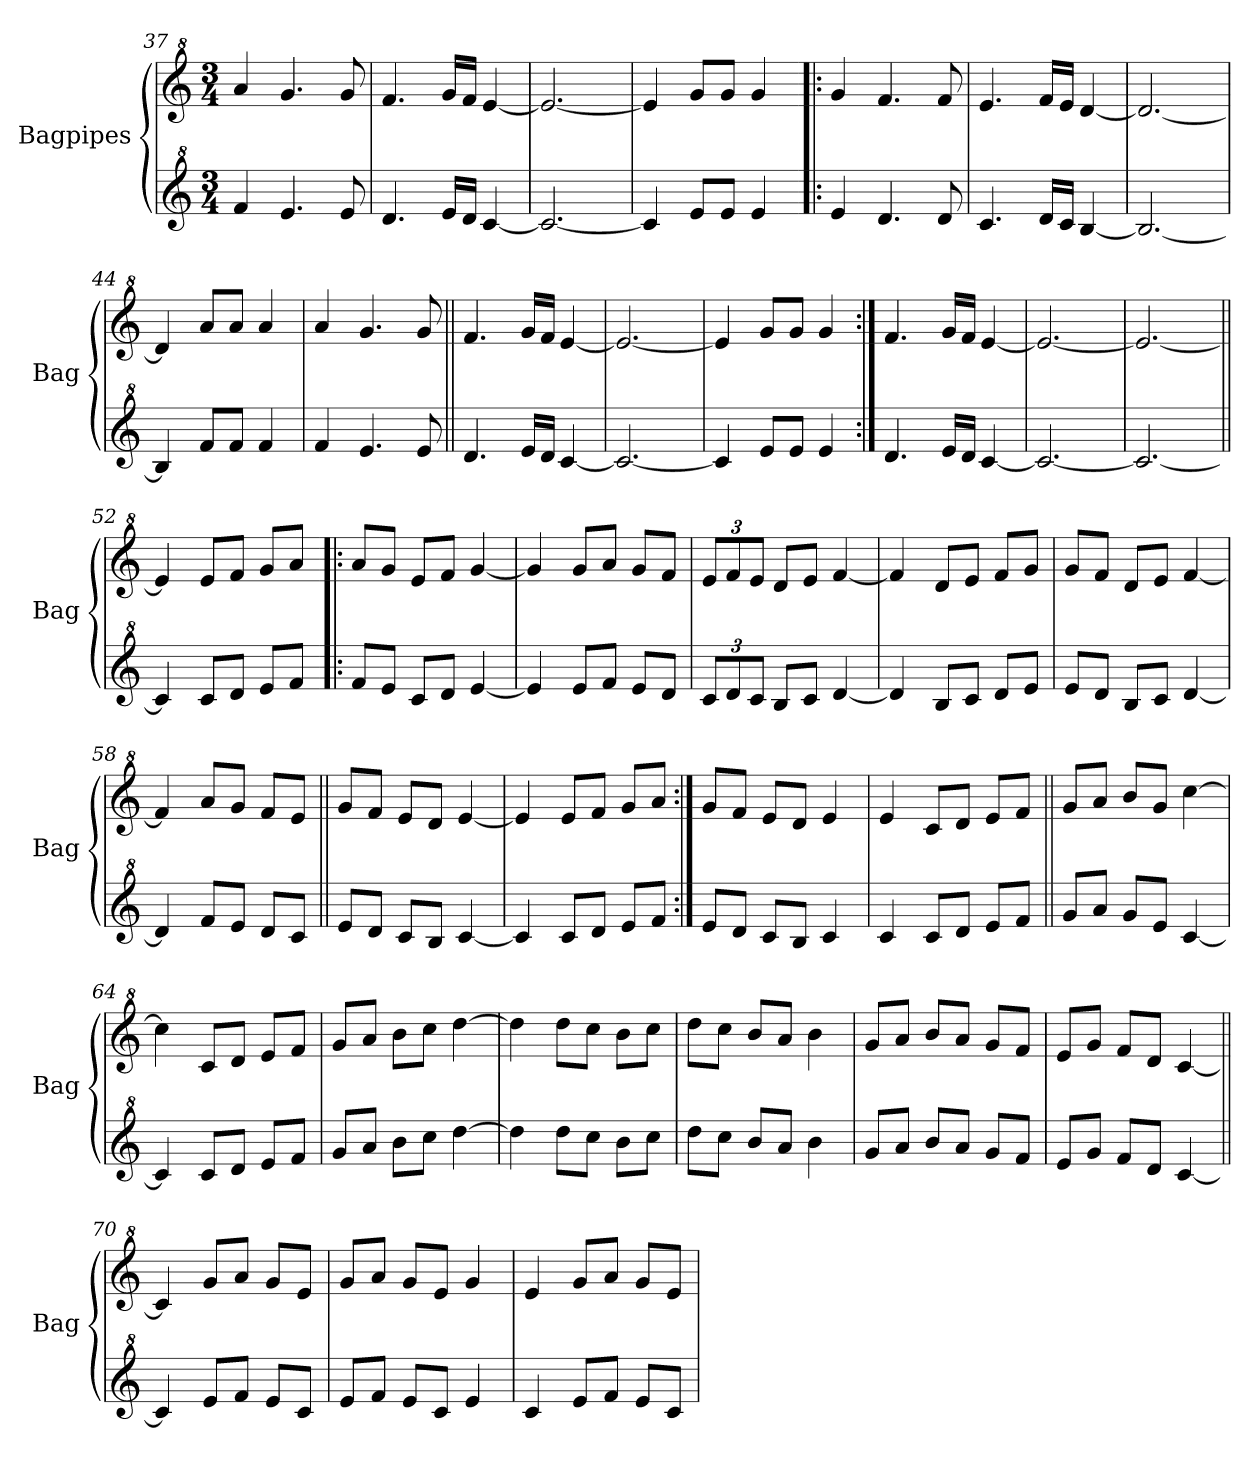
**kern	**kern
*part2	*part1
*staff2	*staff1
*I"Bagpipes	*I"Bagpipes
*I'Bag	*I'Bag
*clefG^2	*clefG^2
*k[]	*k[]
*C:	*C:
*M3/4	*M3/4
=37	=37
4ff/	4aa/
4.ee/	4.gg/
8ee/	8gg/
=38	=38
4.dd/	4.ff/
16ee/LL	16gg/LL
16dd/JJ	16ff/JJ
[4cc/	[4ee/
=39	=39
2.cc/_	2.ee/_
=40	=40
4cc/]	4ee/]
8ee/L	8gg/L
8ee/J	8gg/J
4ee/	4gg/
=41!|:	=41!|:
4ee/	4gg/
4.dd/	4.ff/
8dd/	8ff/
=42	=42
4.cc/	4.ee/
16dd/LL	16ff/LL
16cc/JJ	16ee/JJ
[4b/	[4dd/
=43	=43
2.b/_	2.dd/_
=44	=44
4b/]	4dd/]
8ff/L	8aa/L
8ff/J	8aa/J
4ff/	4aa/
=45	=45
4ff/	4aa/
4.ee/	4.gg/
8ee/	8gg/
!!LO:LB:g=z
=46||	=46||
4.dd/	4.ff/
16ee/LL	16gg/LL
16dd/JJ	16ff/JJ
[4cc/	[4ee/
=47	=47
2.cc/_	2.ee/_
=48	=48
4cc/]	4ee/]
8ee/L	8gg/L
8ee/J	8gg/J
4ee/	4gg/
=49:|!	=49:|!
4.dd/	4.ff/
16ee/LL	16gg/LL
16dd/JJ	16ff/JJ
[4cc/	[4ee/
=50	=50
2.cc/_	2.ee/_
=51	=51
2.cc/_	2.ee/_
=52||	=52||
4cc/]	4ee/]
8cc/L	8ee/L
8dd/J	8ff/J
8ee/L	8gg/L
8ff/J	8aa/J
=53!|:	=53!|:
8ff/L	8aa/L
8ee/J	8gg/J
8cc/L	8ee/L
8dd/J	8ff/J
[4ee/	[4gg/
=54	=54
4ee/]	4gg/]
8ee/L	8gg/L
8ff/J	8aa/J
8ee/L	8gg/L
8dd/J	8ff/J
=55	=55
*Xbrackettup	*Xbrackettup
12cc/L	12ee/L
12dd/	12ff/
12cc/J	12ee/J
8b/L	8dd/L
8cc/J	8ee/J
[4dd/	[4ff/
!!LO:PB:g=z
=56	=56
4dd/]	4ff/]
8b/L	8dd/L
8cc/J	8ee/J
8dd/L	8ff/L
8ee/J	8gg/J
=57	=57
8ee/L	8gg/L
8dd/J	8ff/J
8b/L	8dd/L
8cc/J	8ee/J
[4dd/	[4ff/
=58	=58
4dd/]	4ff/]
8ff/L	8aa/L
8ee/J	8gg/J
8dd/L	8ff/L
8cc/J	8ee/J
=59||	=59||
8ee/L	8gg/L
8dd/J	8ff/J
8cc/L	8ee/L
8b/J	8dd/J
[4cc/	[4ee/
=60	=60
4cc/]	4ee/]
8cc/L	8ee/L
8dd/J	8ff/J
8ee/L	8gg/L
8ff/J	8aa/J
=61:|!	=61:|!
8ee/L	8gg/L
8dd/J	8ff/J
8cc/L	8ee/L
8b/J	8dd/J
4cc/	4ee/
=62	=62
4cc/	4ee/
8cc/L	8cc/L
8dd/J	8dd/J
8ee/L	8ee/L
8ff/J	8ff/J
=63||	=63||
8gg/L	8gg/L
8aa/J	8aa/J
8gg/L	8bb/L
8ee/J	8gg/J
[4cc/	[4ccc\
!!LO:LB:g=z
=64	=64
4cc/]	4ccc\]
8cc/L	8cc/L
8dd/J	8dd/J
8ee/L	8ee/L
8ff/J	8ff/J
=65	=65
8gg/L	8gg/L
8aa/J	8aa/J
8bb\L	8bb\L
8ccc\J	8ccc\J
[4ddd\	[4ddd\
=66	=66
4ddd\]	4ddd\]
8ddd\L	8ddd\L
8ccc\J	8ccc\J
8bb\L	8bb\L
8ccc\J	8ccc\J
=67	=67
8ddd\L	8ddd\L
8ccc\J	8ccc\J
8bb/L	8bb/L
8aa/J	8aa/J
4bb\	4bb\
=68	=68
8gg/L	8gg/L
8aa/J	8aa/J
8bb/L	8bb/L
8aa/J	8aa/J
8gg/L	8gg/L
8ff/J	8ff/J
=69	=69
8ee/L	8ee/L
8gg/J	8gg/J
8ff/L	8ff/L
8dd/J	8dd/J
[4cc/	[4cc/
=70||	=70||
4cc/]	4cc/]
8ee/L	8gg/L
8ff/J	8aa/J
8ee/L	8gg/L
8cc/J	8ee/J
=71	=71
8ee/L	8gg/L
8ff/J	8aa/J
8ee/L	8gg/L
8cc/J	8ee/J
4ee/	4gg/
!!LO:LB:g=z
=72	=72
4cc/	4ee/
8ee/L	8gg/L
8ff/J	8aa/J
8ee/L	8gg/L
8cc/J	8ee/J
=	=
*-	*-
